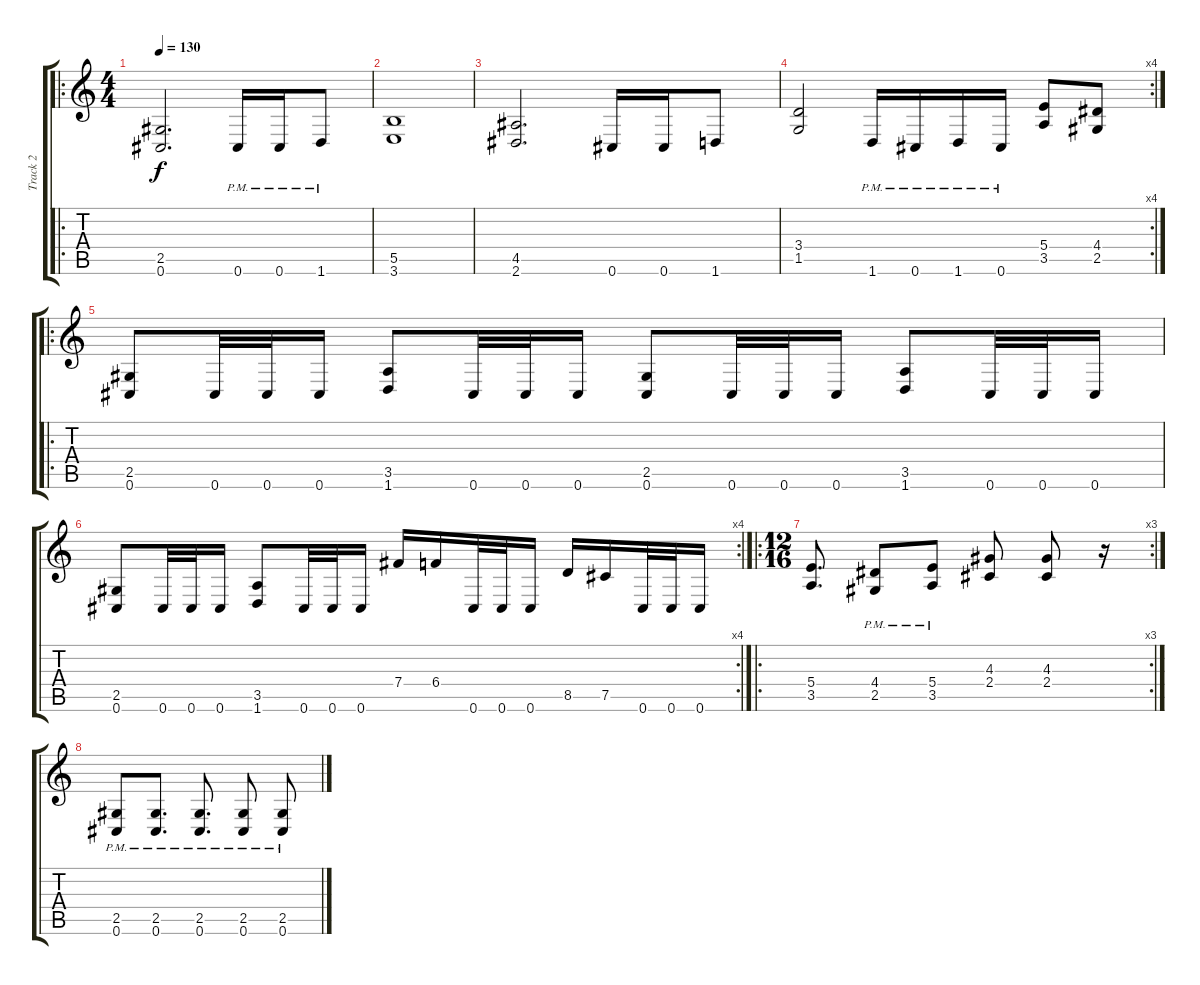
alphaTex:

\track ("Track 2" "Track 2") {instrument distortionguitar}
\staff {score tabs}
\tuning (Db4 Ab3 E3 B2 Gb2 Db2) {hide}
\ro
\ts (4 4)
\tempo 130
\clef g2
\ks c
(2.5 0.6).2{d dy f} 0.6{pm}.16 0.6{pm}.16 1.6{pm}.8 |
(5.5 3.6).1 |
(4.5 2.6).2{d} 0.6.16 0.6.16 1.6.8 |
\rc 4
(3.4 1.5).2 1.6{pm}.16 0.6{pm}.16 1.6{pm}.16 0.6{pm}.16 (5.4 3.5).8 (4.4 2.5).8 |
\ro
(2.5 0.6).8 0.6.32 0.6.32 0.6.16 (3.5 1.6).8 0.6.32 0.6.32 0.6.16 (2.5 0.6).8 0.6.32 0.6.32 0.6.16 (3.5 1.6).8 0.6.32 0.6.32 0.6.16 |
\rc 4
(2.5 0.6).8 0.6.32 0.6.32 0.6.16 (3.5 1.6).8 0.6.32 0.6.32 0.6.16 7.4.16 6.4.16 0.6.32 0.6.32 0.6.16 8.5.16 7.5.16 0.6.32 0.6.32 0.6.16 |
\ro
\rc 3
\ts (12 16)
(5.4 3.5).8{d} (4.4 2.5{pm}).8 (5.4{pm} 3.5{pm}).8 (4.3 2.4).8 (4.3 2.4).8 r.16 |
(2.5 0.6{pm}).8 (2.5 0.6{pm}).8{d} (2.5 0.6{pm}).8{d} (2.5 0.6{pm}).8 (2.5 0.6{pm}).8
